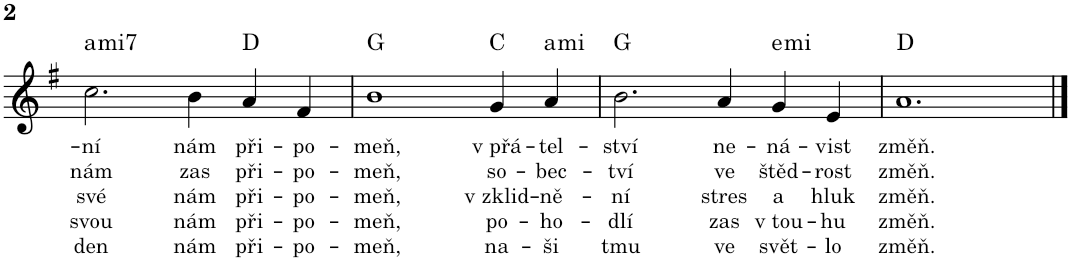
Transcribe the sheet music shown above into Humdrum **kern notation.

**kern	**text	**text	**text	**text	**text	**harte
*part1	*part1	*part1	*part1	*part1	*part1	*part1
*staff1	*staff1	*staff1	*staff1	*staff1	*staff1	*
*I"Zpěv	*	*	*	*	*	*
!!LO:PB:g=z
*clefG2	*	*	*	*	*	*
*k[f#]	*	*	*	*	*	*
*M3/2	*	*	*	*	*	*
=9	=9	=9	=9	=9	=9	=9
!	!LO:LY:b	!LO:LY:b	!LO:LY:b	!LO:LY:b	!LO:LY:b	!LO:H:kt=mi7
2.cc\	-ní	nám	své	svou	den	A:min7
!	!LO:LY:b	!LO:LY:b	!LO:LY:b	!LO:LY:b	!LO:LY:b	!
4b\	nám	zas	nám	nám	nám	.
!	!LO:LY:b	!LO:LY:b	!LO:LY:b	!LO:LY:b	!LO:LY:b	!
4a/	při-	při-	při-	při-	při-	D:maj
!	!LO:LY:b	!LO:LY:b	!LO:LY:b	!LO:LY:b	!LO:LY:b	!
4f#/	-po-	-po-	-po-	-po-	-po-	.
=10	=10	=10	=10	=10	=10	=10
!	!LO:LY:b	!LO:LY:b	!LO:LY:b	!LO:LY:b	!LO:LY:b	!
1b	-meň,	-meň,	-meň,	-meň,	-meň,	G:maj
!	!LO:LY:b	!LO:LY:b	!LO:LY:b	!LO:LY:b	!LO:LY:b	!
4g/	v přá-	so-	v zklid-	po-	na-	C:maj
!	!LO:LY:b	!LO:LY:b	!LO:LY:b	!LO:LY:b	!LO:LY:b	!LO:H:kt=mi
4a/	-tel-	-bec-	-ně-	-ho-	-ši	A:min
=11	=11	=11	=11	=11	=11	=11
!	!LO:LY:b	!LO:LY:b	!LO:LY:b	!LO:LY:b	!LO:LY:b	!
2.b\	-ství	-tví	-ní	-dlí	tmu	G:maj
!	!LO:LY:b	!LO:LY:b	!LO:LY:b	!LO:LY:b	!LO:LY:b	!
4a/	ne-	ve	stres	zas	ve	.
!	!LO:LY:b	!LO:LY:b	!LO:LY:b	!LO:LY:b	!LO:LY:b	!LO:H:kt=mi
4g/	-ná-	štěd-	a	v tou-	svět-	E:min
!	!LO:LY:b	!LO:LY:b	!LO:LY:b	!LO:LY:b	!LO:LY:b	!
4e/	-vist	-rost	hluk	-hu	-lo	.
=12	=12	=12	=12	=12	=12	=12
!	!LO:LY:b	!LO:LY:b	!LO:LY:b	!LO:LY:b	!LO:LY:b	!
1.a	změň.	změň.	změň.	změň.	změň.	D:maj
==	==	==	==	==	==	==
*-	*-	*-	*-	*-	*-	*-
